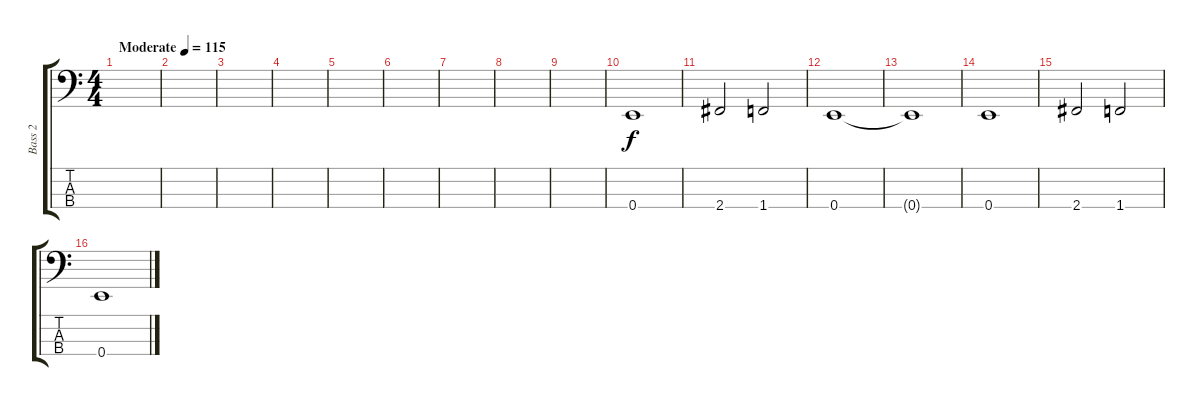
\track ("Bass 2" "Bass 2") {instrument electricbassfinger}
\staff {score tabs}
\tuning (G2 D2 A1 E1) {hide}
\ts (4 4)
\tempo (115 "Moderate")
\clef f4
\ks c
|
|
|
|
|
|
|
|
|
0.4.1 |
2.4.2 1.4.2 |
0.4.1 |
0.4{t}.1 |
0.4.1 |
2.4.2 1.4.2 |
0.4.1
